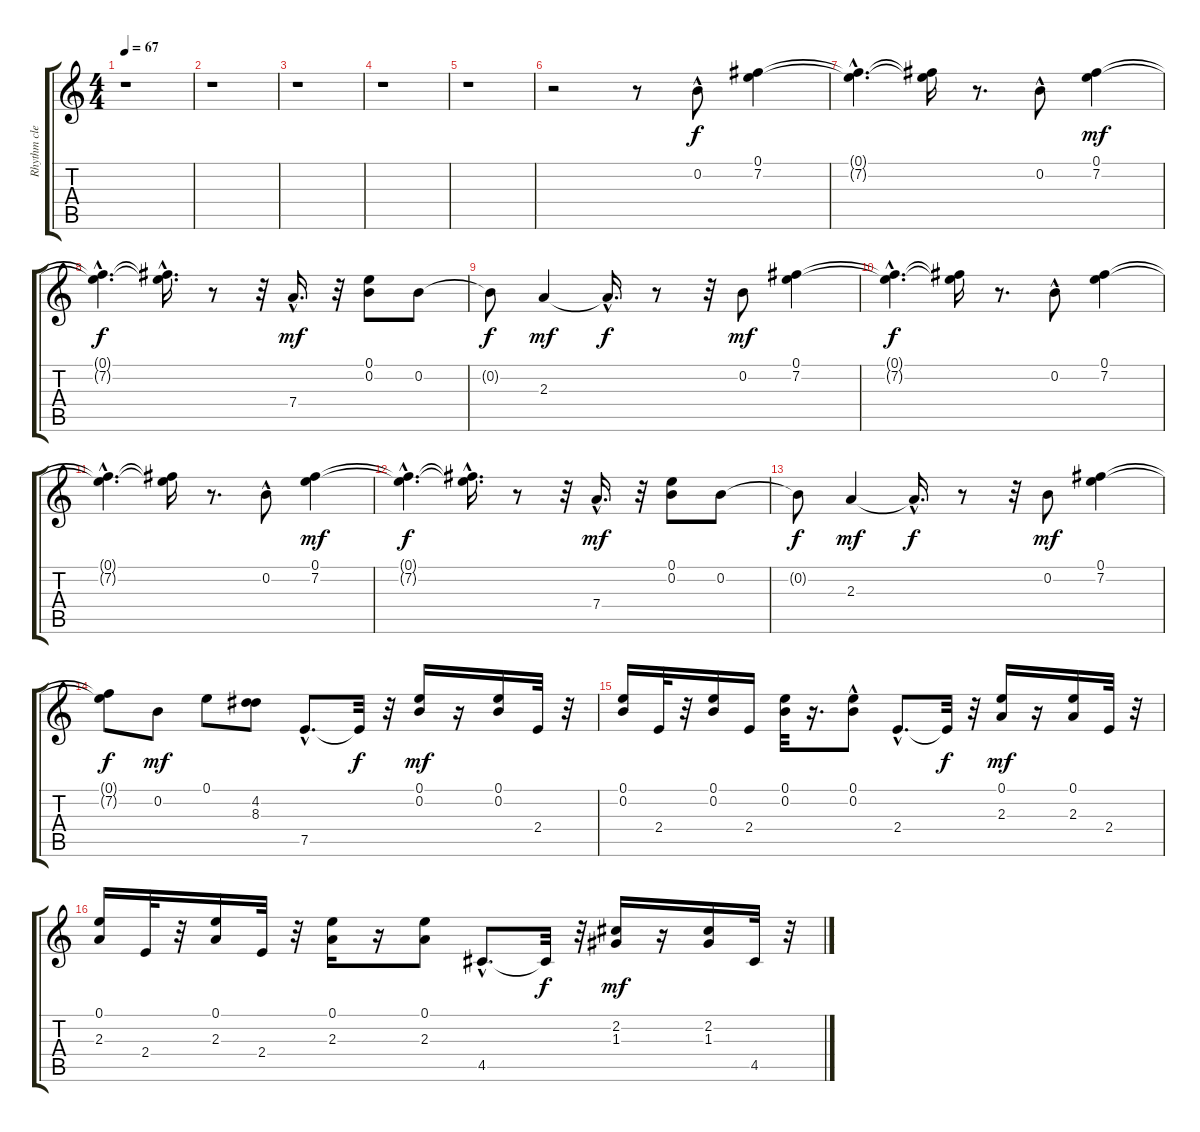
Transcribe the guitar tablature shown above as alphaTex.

\track ("Rhythm clean" "Rhythm cle") {instrument acousticguitarsteel}
\staff {score tabs}
\tuning (E4 B3 G3 D3 A2 E2) {hide}
\ts (4 4)
\tempo 67
\clef g2
\ks c
r.1{dy f instrument acousticguitarsteel} |
r.1 |
r.1 |
r.1 |
r.1 |
r.2 r.8 0.2{hac}.8 (0.1 7.2).4 |
(0.1{hac t} 7.2{hac t}).4{d} (0.1{t} 7.2{t}).16 r.8{d} 0.2{hac}.8 (0.1 7.2).4{dy mf} |
(0.1{hac t} 7.2{hac t}).4{d dy f} (0.1{hac t} 7.2{t}).16{d} r.8 r.32 7.4{hac}.16{d dy mf} r.32 (0.1 0.2).8 0.2.8 |
0.2{t}.8{dy f} 2.3.4{dy mf} 2.3{hac t}.16{d dy f} r.8 r.32 0.2.8{dy mf} (0.1 7.2).4 |
(0.1{hac t} 7.2{hac t}).4{d dy f} (0.1{t} 7.2{t}).16 r.8{d} 0.2{hac}.8 (0.1 7.2).4 |
(0.1{hac t} 7.2{hac t}).4{d} (0.1{t} 7.2{t}).16 r.8{d} 0.2{hac}.8 (0.1 7.2).4{dy mf} |
(0.1{hac t} 7.2{hac t}).4{d dy f} (0.1{hac t} 7.2{t}).16{d} r.8 r.32 7.4{hac}.16{d dy mf} r.32 (0.1 0.2).8 0.2.8 |
0.2{t}.8{dy f} 2.3.4{dy mf} 2.3{hac t}.16{d dy f} r.8 r.32 0.2.8{dy mf} (0.1 7.2).4 |
(0.1{t} 7.2{t}).8{dy f} 0.2.8{dy mf} 0.1.8 (4.2 8.3).8 7.5{hac}.8{d} 7.5{t}.32{dy f} r.32 (0.1 0.2).16{dy mf} r.16 (0.1 0.2).16 2.4.32 r.32 |
(0.1 0.2).16 2.4.32 r.32 (0.1 0.2).16 2.4.16 (0.1 0.2).32 r.16{d} (0.1{hac} 0.2).8 2.4{hac}.8{d} 2.4{t}.32{dy f} r.32 (0.1 2.3).16{dy mf} r.16 (0.1 2.3).16 2.4.32 r.32 |
(0.1 2.3).16 2.4.32 r.32 (0.1 2.3).16 2.4.32 r.32 (0.1 2.3).16 r.16 (0.1 2.3).8 4.5{hac}.8{d} 4.5{t}.32{dy f} r.32 (2.2 1.3).16{dy mf} r.16 (2.2 1.3).16 4.5.32 r.32
